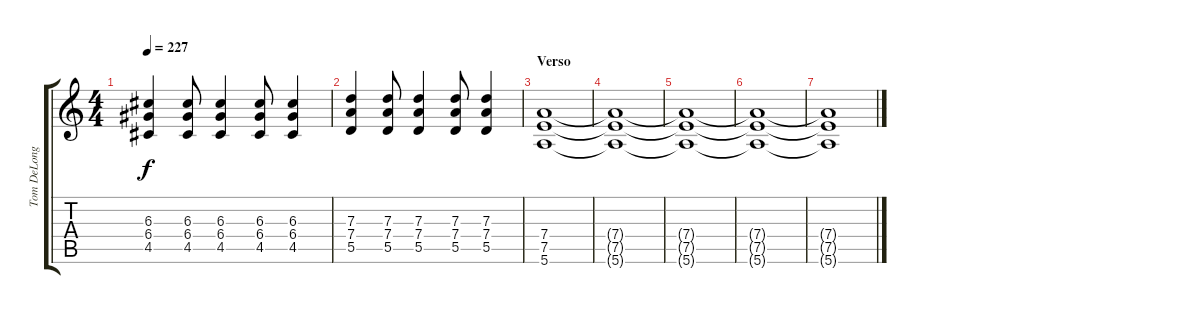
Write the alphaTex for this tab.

\track ("Tom DeLonge - Guitarra" "Tom DeLong") {instrument distortionguitar}
\staff {score tabs}
\tuning (E4 B3 G3 D3 A2 E2) {hide}
\ts (4 4)
\tempo 227
\clef g2
\ks c
(6.3 6.4 4.5).4{dy f} (6.3 6.4 4.5).8 (6.3 6.4 4.5).4 (6.3 6.4 4.5).8 (6.3 6.4 4.5).4 |
(7.3 7.4 5.5).4 (7.3 7.4 5.5).8 (7.3 7.4 5.5).4 (7.3 7.4 5.5).8 (7.3 7.4 5.5).4 |
\section ("" "Verso")
(7.4 7.5 5.6).1{instrument distortionguitar} |
(7.4{t} 7.5{t} 5.6{t}).1{volume 8} |
(7.4{t} 7.5{t} 5.6{t}).1 |
(7.4{t} 7.5{t} 5.6{t}).1{volume 3} |
(7.4{t} 7.5{t} 5.6{t}).1
